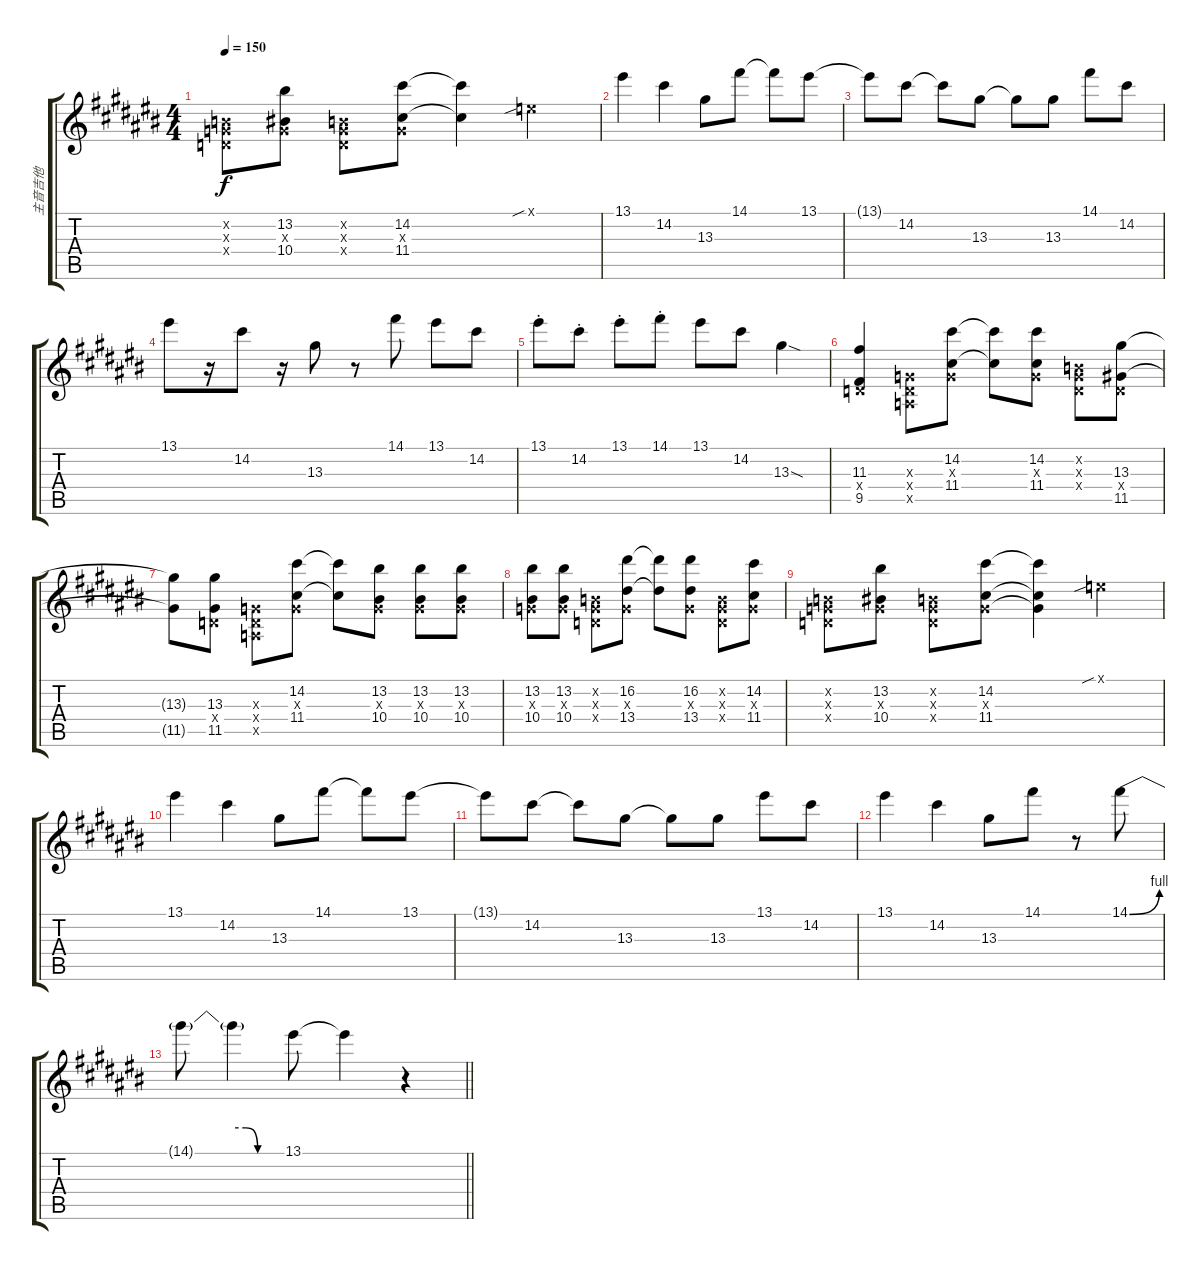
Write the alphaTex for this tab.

\track ("主音吉他" "主音吉他") {instrument distortionguitar}
\staff {score tabs}
\tuning (E4 B3 G3 D3 A2 E2) {hide}
\ts (4 4)
\tempo 150
\clef g2
\ks c#
(0.2{x} 0.3{x} 0.4{x}).8{dy f} (13.2 0.3{x} 10.4).8 (0.2{x} 0.3{x} 0.4{x}).8 (14.2 0.3{x} 11.4).8 (14.2{t} 11.4{t}).4 0.1{sib x}.4 |
13.1.4 14.2.4 13.3.8 14.1.8 14.1{t}.8 13.1.8 |
13.1{t}.8 14.2.8 14.2{t}.8 13.3.8 13.3{t}.8 13.3.8 14.1.8 14.2.8 |
13.1.8 r.16 14.2.8 r.16 13.3.8 r.8 14.1.8 13.1.8 14.2.8 |
13.1{st}.8 14.2{st}.8 13.1{st}.8 14.1{st}.8 13.1.8 14.2.8 13.3{sod}.4 |
(11.3 0.4{x} 9.5).4 (0.3{x} 0.4{x} 0.5{x}).8 (14.2 0.3{x} 11.4).8 (14.2{t} 11.4{t}).8 (14.2 0.3{x} 11.4).8 (0.2{x} 0.3{x} 0.4{x}).8 (13.3 0.4{x} 11.5).8 |
(13.3{t} 11.5{t}).8 (13.3 0.4{x} 11.5).8 (0.3{x} 0.4{x} 0.5{x}).8 (14.2 0.3{x} 11.4).8 (14.2{t} 11.4{t}).8 (13.2 0.3{x} 10.4).8 (13.2 0.3{x} 10.4).8 (13.2 0.3{x} 10.4).8 |
(13.2 0.3{x} 10.4).8 (13.2 0.3{x} 10.4).8 (0.2{x} 0.3{x} 0.4{x}).8 (16.2 0.3{x} 13.4).8 (16.2{t} 13.4{t}).8 (16.2 0.3{x} 13.4).8 (0.2{x} 0.3{x} 0.4{x}).8 (14.2 0.3{x} 11.4).8 |
(0.2{x} 0.3{x} 0.4{x}).8 (13.2 0.3{x} 10.4).8 (0.2{x} 0.3{x} 0.4{x}).8 (14.2 0.3{x} 11.4).8 (14.2{t} 0.3{t} 11.4{t}).4 0.1{sib x}.4 |
13.1.4 14.2.4 13.3.8 14.1.8 14.1{t}.8 13.1.8 |
13.1{t}.8 14.2.8 14.2{t}.8 13.3.8 13.3{t}.8 13.3.8 13.1.8 14.2.8 |
13.1.4 14.2.4 13.3.8 14.1.8 r.8 14.1{be (bend 0 0 60 4)}.8 |
\barLineRight lightlight
14.1{t}.8 14.1{be (custom 0 4 15 4 30 0 60 0) t}.4 13.1.8 13.1{t}.4 r.4
